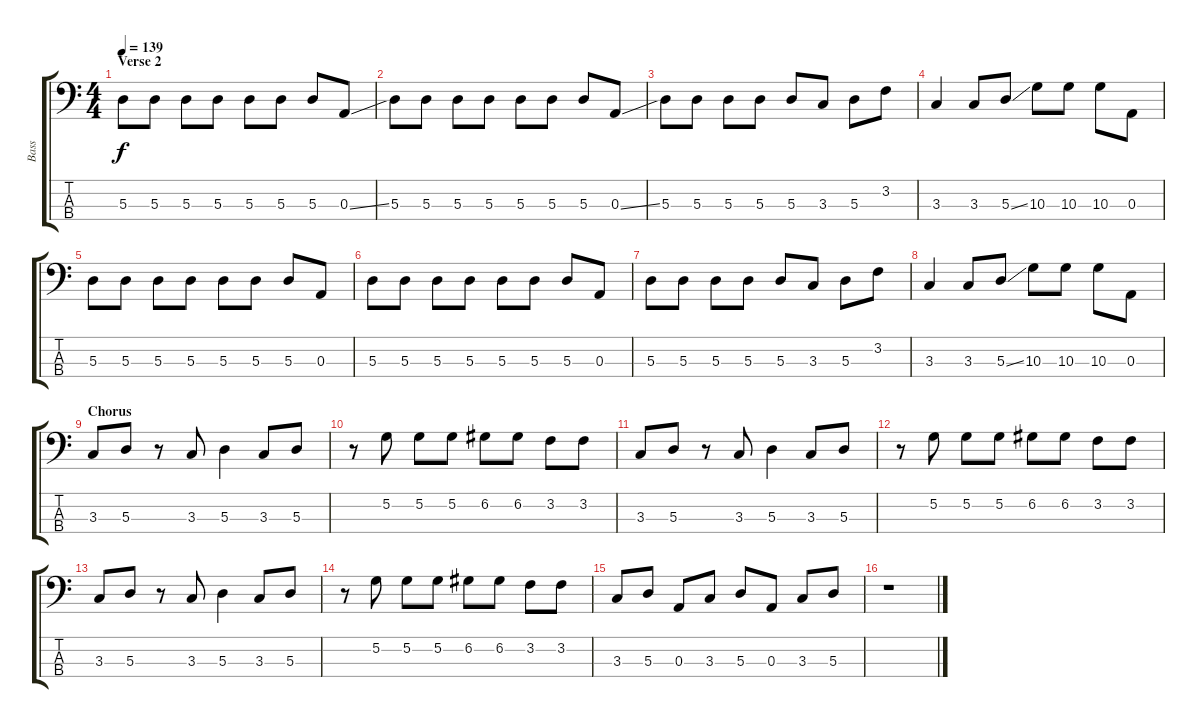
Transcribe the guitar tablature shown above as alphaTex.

\track ("Bass" "Bass") {instrument electricbassfinger}
\staff {score tabs}
\tuning (G2 D2 A1 D1) {hide}
\ts (4 4)
\section ("" "Verse 2")
\tempo 139
\clef f4
\ks c
5.3.8{dy f} 5.3.8 5.3.8 5.3.8 5.3.8 5.3.8 5.3.8 0.3{ss}.8 |
5.3.8 5.3.8 5.3.8 5.3.8 5.3.8 5.3.8 5.3.8 0.3{ss}.8 |
5.3.8 5.3.8 5.3.8 5.3.8 5.3.8 3.3.8 5.3.8 3.2.8 |
3.3.4 3.3.8 5.3{ss}.8 10.3.8 10.3.8 10.3.8 0.3.8 |
5.3.8 5.3.8 5.3.8 5.3.8 5.3.8 5.3.8 5.3.8 0.3.8 |
5.3.8 5.3.8 5.3.8 5.3.8 5.3.8 5.3.8 5.3.8 0.3.8 |
5.3.8 5.3.8 5.3.8 5.3.8 5.3.8 3.3.8 5.3.8 3.2.8 |
3.3.4 3.3.8 5.3{ss}.8 10.3.8 10.3.8 10.3.8 0.3.8 |
\section ("" "Chorus")
3.3.8 5.3.8 r.8 3.3.8 5.3.4 3.3.8 5.3.8 |
r.8 5.2.8 5.2.8 5.2.8 6.2.8 6.2.8 3.2.8 3.2.8 |
3.3.8 5.3.8 r.8 3.3.8 5.3.4 3.3.8 5.3.8 |
r.8 5.2.8 5.2.8 5.2.8 6.2.8 6.2.8 3.2.8 3.2.8 |
3.3.8 5.3.8 r.8 3.3.8 5.3.4 3.3.8 5.3.8 |
r.8 5.2.8 5.2.8 5.2.8 6.2.8 6.2.8 3.2.8 3.2.8 |
3.3.8 5.3.8 0.3.8 3.3.8 5.3.8 0.3.8 3.3.8 5.3.8 |
r.1
